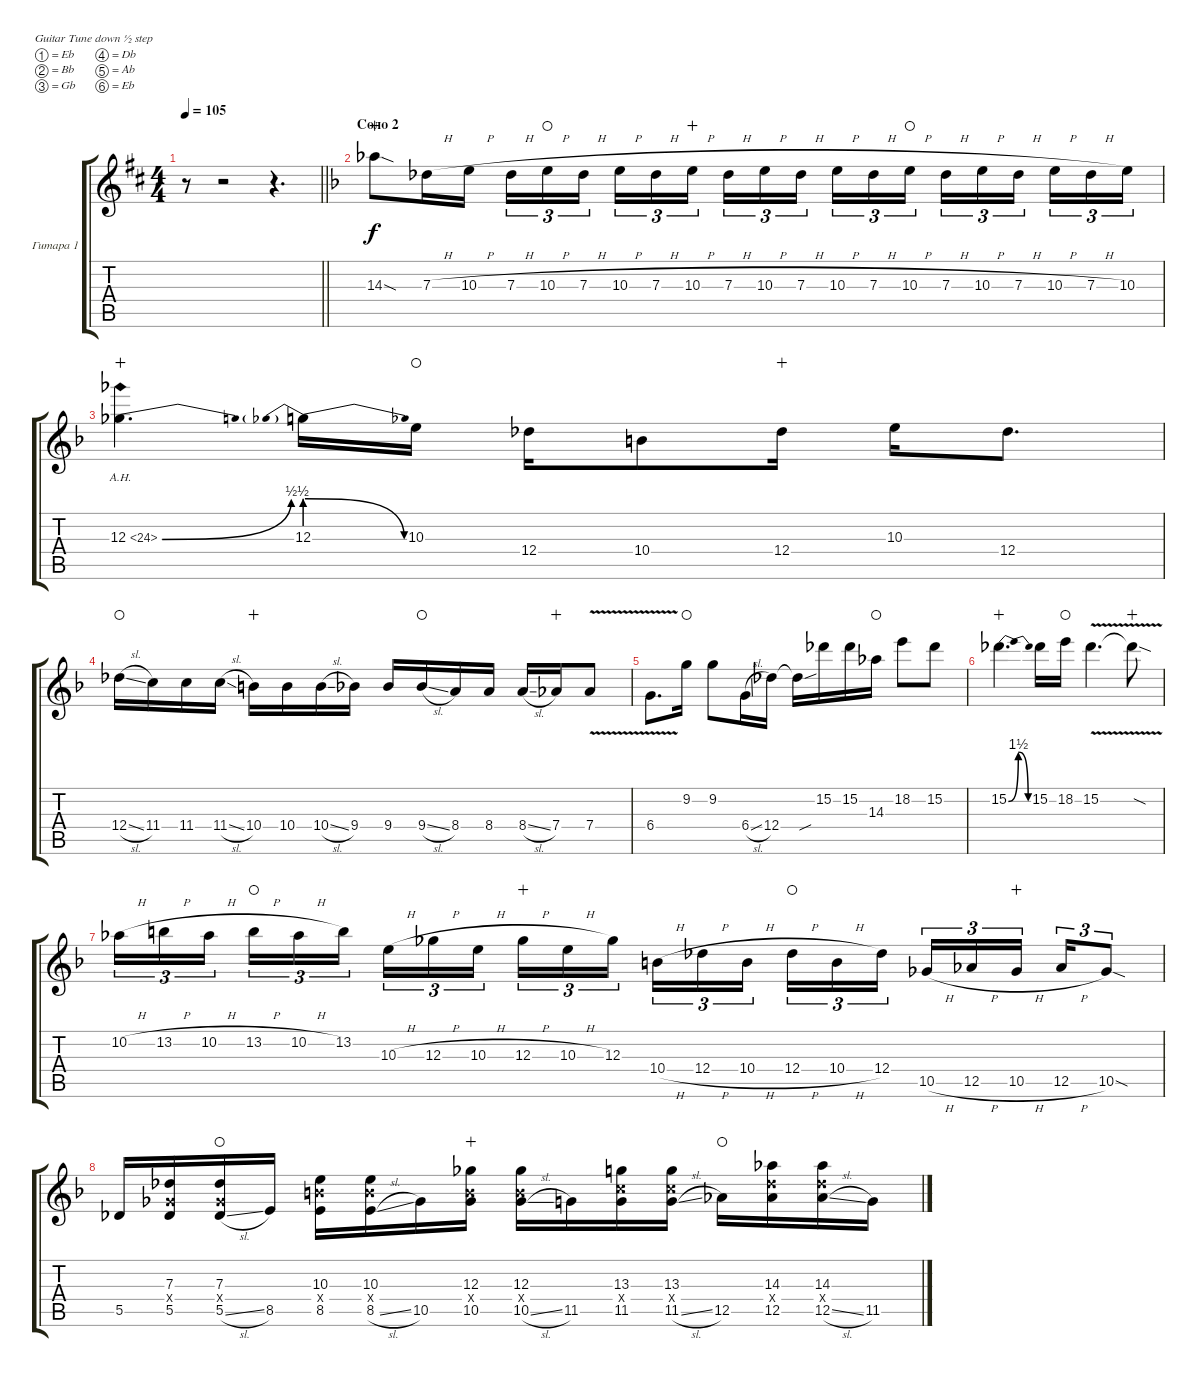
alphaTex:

\bracketExtendMode groupsimilarinstruments
\firstSystemTrackNameMode fullname
\otherSystemsTrackNameMode fullname
\firstSystemTrackNameOrientation horizontal
\otherSystemsTrackNameOrientation horizontal
\chordDiagramsInScore
\track ("Гитара 1" "E-Gt") {instrument distortionguitar}
\staff {score tabs}
\tuning (Eb4 Bb3 Gb3 Db3 Ab2 Eb2)
\ts (4 4)
\tempo 105
\clef g2
\barLineRight lightlight
\ks bminor
r.8{dy f} r.2 r.4{d} |
\section ("" "Соло 2")
\ks dminor
14.3{sod}.8{wahc} 7.3{h}.16 10.3{h}.16 7.3{h}.16{tu (3 2)} 10.3{h}.16{tu (3 2) waho} 7.3{h}.16{tu (3 2)} 10.3{h}.16{tu (3 2)} 7.3{h}.16{tu (3 2)} 10.3{h}.16{tu (3 2) wahc} 7.3{h}.16{tu (3 2)} 10.3{h}.16{tu (3 2)} 7.3{h}.16{tu (3 2)} 10.3{h}.16{tu (3 2)} 7.3{h}.16{tu (3 2)} 10.3{h}.16{tu (3 2) waho} 7.3{h}.16{tu (3 2)} 10.3{h}.16{tu (3 2)} 7.3{h}.16{tu (3 2)} 10.3{h}.16{tu (3 2)} 7.3{h}.16{tu (3 2)} 10.3.16{tu (3 2)} |
12.3{be (bend 0 0 60 2) ah 12}.4{d wahc} 12.3{be (prebendrelease 0 2 60 0)}.16 10.3.16{waho} 12.4.16 10.4.8 12.4.16{wahc} 10.3.16 12.4.8{d} |
12.4{sl}.16{waho} 11.4.16 11.4.16 11.4{sl}.16 10.4.16{wahc} 10.4.16 10.4{sl}.16 9.4.16 9.4.16 9.4{sl}.16{waho} 8.4.16 8.4.16 8.4{sl}.16 7.4.16{wahc} 7.4{v}.8 |
6.4{v}.8{d} 9.2.16{waho} 9.2.8 6.4{sl}.16 12.4.16 12.4{sou t}.16 15.2.16 15.2.16 14.3.16{waho} 18.2.8 15.2.8 |
15.2{be (bendrelease 0 0 30 6 30 6 60 0)}.4{d wahc} 15.2.16 18.2.16{waho} 15.2{v}.4{d} 15.2{v sod t}.8{wahc} |
10.2{h}.16{tu (3 2)} 13.2{h}.16{tu (3 2)} 10.2{h}.16{tu (3 2)} 13.2{h}.16{tu (3 2) waho} 10.2{h}.16{tu (3 2)} 13.2.16{tu (3 2)} 10.3{h}.16{tu (3 2)} 12.3{h}.16{tu (3 2)} 10.3{h}.16{tu (3 2)} 12.3{h}.16{tu (3 2) wahc} 10.3{h}.16{tu (3 2)} 12.3.16{tu (3 2)} 10.4{h}.16{tu (3 2)} 12.4{h}.16{tu (3 2)} 10.4{h}.16{tu (3 2)} 12.4{h}.16{tu (3 2) waho} 10.4{h}.16{tu (3 2)} 12.4.16{tu (3 2)} 10.5{h}.16{tu (3 2)} 12.5{h}.16{tu (3 2)} 10.5{h}.16{tu (3 2) wahc} 12.5{h}.16{tu (3 2)} 10.5{sod}.8{tu (3 2)} |
5.5.16 (7.3 5.4{x} 5.5).16 (7.3 5.4{x} 5.5{sl}).16{waho} 8.5.16 (10.3 10.4{x} 8.5).16 (10.3 10.4{x} 8.5{sl}).16 10.5.16 (12.3 10.4{x} 10.5).16{wahc} (12.3 10.4{x} 10.5{sl}).16 11.5.16 (13.3 11.4{x} 11.5).16 (13.3 11.4{x} 11.5{sl}).16 12.5.16{waho} (14.3 12.4{x} 12.5).16 (14.3 12.4{x} 12.5{sl}).16 11.5.16
